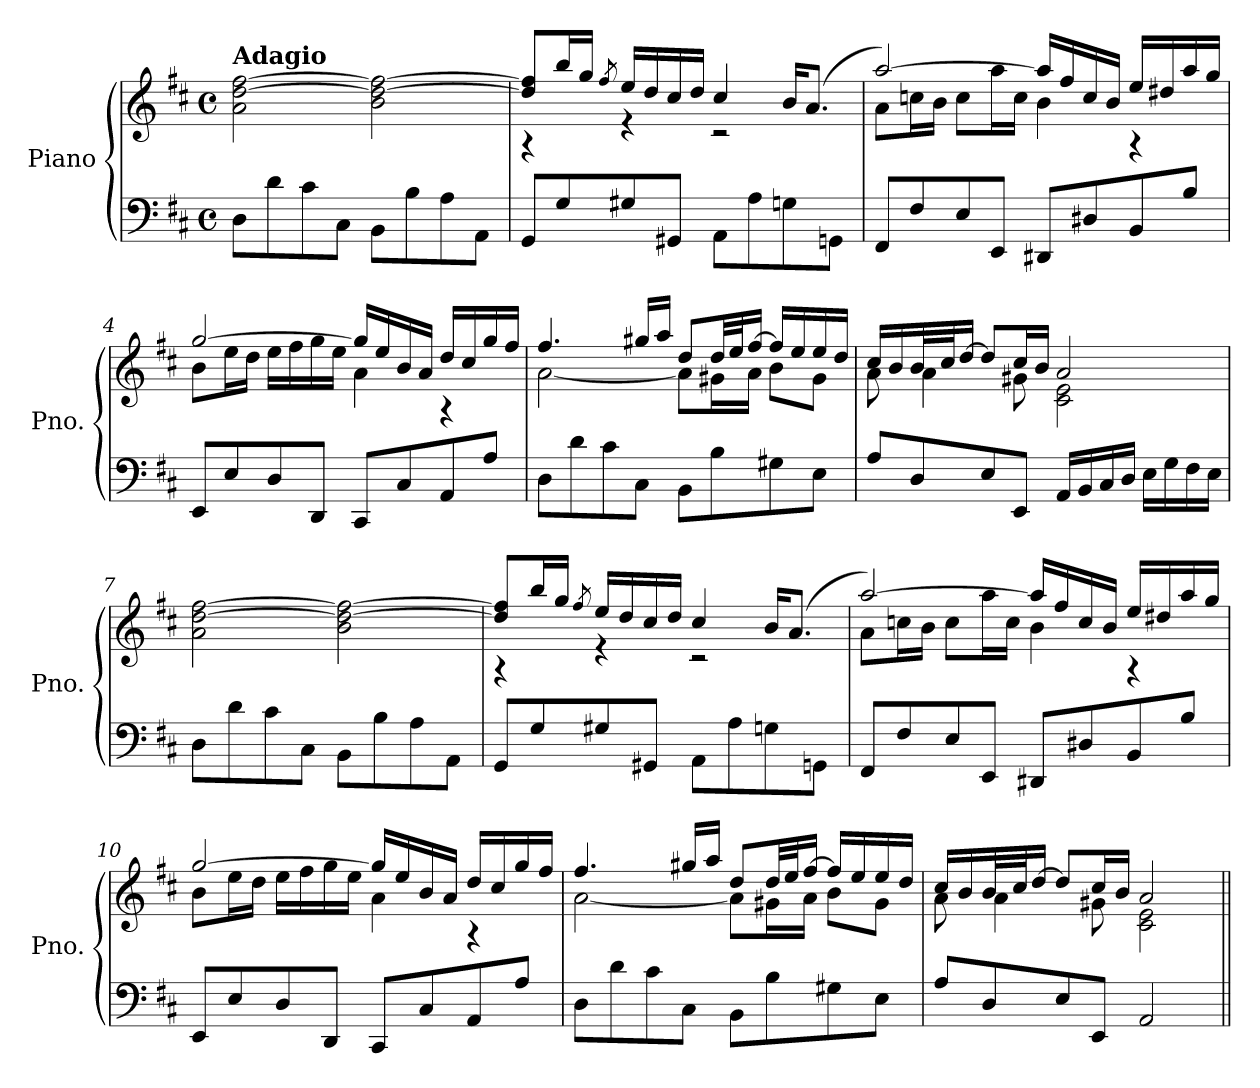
**kern	**kern
*part1	*part1
*staff2	*staff1
*I"Piano	*
*I'Pno.	*
*clefF4	*clefG2
*k[f#c#]	*k[f#c#]
*M4/4	*M4/4
*met(c)	*met(c)
=1	=1
!	!LO:TX:a:B:t=Adagio
8D\L	2a\ [2dd\ [2ff#\
8d<\	.
8c#<\	.
8C#\J	.
8BB\L	2b\ 2dd\_ 2ff#\_
8B<\	.
8A<\	.
8AA\J	.
=2	=2
*	*^
8GG/L	8dd/] 8ff#/]L	4rA
8G/	16bb/L	.
.	16gg/JJ	.
.	8qff#/	.
8G#X/	16ee/LL	4r
.	16dd/	.
8GG#X/J	16cc#/	.
.	16dd/JJ	.
8AA\L	4cc#/	2r
8A\	.	.
8Gn\	16b/KL	.
.	(>8.a/J	.
8GGn\J	.	.
=3	=3	=3
8FF#/L	[2aa/)	8a\L
8F#/	.	16ccn<\L
.	.	16b<\JJ
8E/	.	8cc<\L
8EE/J	.	16aa<\L
.	.	16cc<\JJ
8DD#X/L	16aa/LL]	4b<\
.	16ff#/	.
8D#X/	16cc/	.
.	16b/JJ	.
8BB</	16ee/LL	4rA
.	16dd#X/	.
8B/J	16aa/	.
.	16gg/JJ	.
=4	=4	=4
8EE/L	[2gg/	8b\L
8E/	.	16ee<\L
.	.	16dd\JJ
8D/	.	16ee\LL
.	.	16ff#\
8DD/J	.	16gg\
.	.	16ee<\JJ
8CC#/L	16gg/LL]	4a\
.	16ee/	.
8C#/	16b/	.
.	16a/JJ	.
8AA</	16dd/LL	4rA
.	16cc#/	.
8A/J	16gg/	.
.	16ff#/JJ	.
!!LO:LB:g=z	!!
=5	=5	=5
8D\L	4.ff#/	[2a\
8d\	.	.
8c#\	.	.
8C#\J	16gg#X/LL	.
.	16aa/JJ	.
8BB\L	8dd/L	8a\L]
8B\	32dd/LL	16g#X\L
.	32ee/J	.
.	[16ff#/JJ	16a\JJ
8G#X<\	16ff#/LL]	8b<\L
.	16ee/	.
8E<\J	16ee/	8g#\J
.	16dd/JJ	.
=6	=6	=6
8A</L	16cc#/LL	8a<\
.	16b/	.
8D</	32b/L	4a\
.	32cc#/J	.
.	[16dd/JJ	.
8E</	8dd/L]	.
8EE</J	16cc#/L	8g#X\
.	16b/JJ	.
16AA</LL	2a/	2c#\ 2e\
16BB/	.	.
16C#/	.	.
16D/JJ	.	.
16E<\LL	.	.
16G<\	.	.
16F#<\	.	.
16E<\JJ	.	.
*	*v	*v
=7	=7
8D\L	2a\ [2dd\ [2ff#\
8d\	.
8c#\	.
8C#\J	.
8BB\L	2b\ 2dd\_ 2ff#\_
8B\	.
8A\	.
8AA\J	.
=8	=8
*	*^
8GG/L	8dd/] 8ff#/]L	4rA
8G/	16bb/L	.
.	16gg/JJ	.
.	8qff#/	.
8G#X/	16ee/LL	4r
.	16dd/	.
8GG#X/J	16cc#/	.
.	16dd/JJ	.
8AA\L	4cc#/	2r
8A\	.	.
8Gn\	16b/KL	.
.	(>8.a/J	.
8GGn\J	.	.
!!LO:LB:g=z	!!
=9	=9	=9
8FF#/L	[2aa/)	8a\L
8F#/	.	16ccn\L
.	.	16b\JJ
8E/	.	8cc\L
8EE/J	.	16aa\L
.	.	16cc\JJ
8DD#X/L	16aa/LL]	4b\
.	16ff#/	.
8D#X/	16cc/	.
.	16b/JJ	.
8BB/	16ee/LL	4rA
.	16dd#X/	.
8B/J	16aa/	.
.	16gg/JJ	.
=10	=10	=10
8EE/L	[2gg/	8b\L
8E/	.	16ee\L
.	.	16dd\JJ
8D/	.	16ee\LL
.	.	16ff#\
8DD/J	.	16gg\
.	.	16ee\JJ
8CC#/L	16gg/LL]	4a\
.	16ee/	.
8C#/	16b/	.
.	16a/JJ	.
8AA/	16dd/LL	4rA
.	16cc#/	.
8A/J	16gg/	.
.	16ff#/JJ	.
=11	=11	=11
8D\L	4.ff#/	[2a\
8d\	.	.
8c#\	.	.
8C#\J	16gg#X/LL	.
.	16aa/JJ	.
8BB\L	8dd/L	8a\L]
8B\	32dd/LL	16g#X\L
.	32ee/J	.
.	[16ff#/JJ	16a\JJ
8G#X<\	16ff#/LL]	8b<\L
.	16ee/	.
8E\J	16ee/	8g#\J
.	16dd/JJ	.
=12	=12	=12
8A/L	16cc#/LL	8a\
.	16b/	.
8D</	32b/L	4a\
.	32cc#/J	.
.	[16dd/JJ	.
8E</	8dd/L]	.
8EE/J	16cc#/L	8g#X\
.	16b/JJ	.
2AA/	2a/	2c#\ 2e\
*	*v	*v
=||	=||
*-	*-
